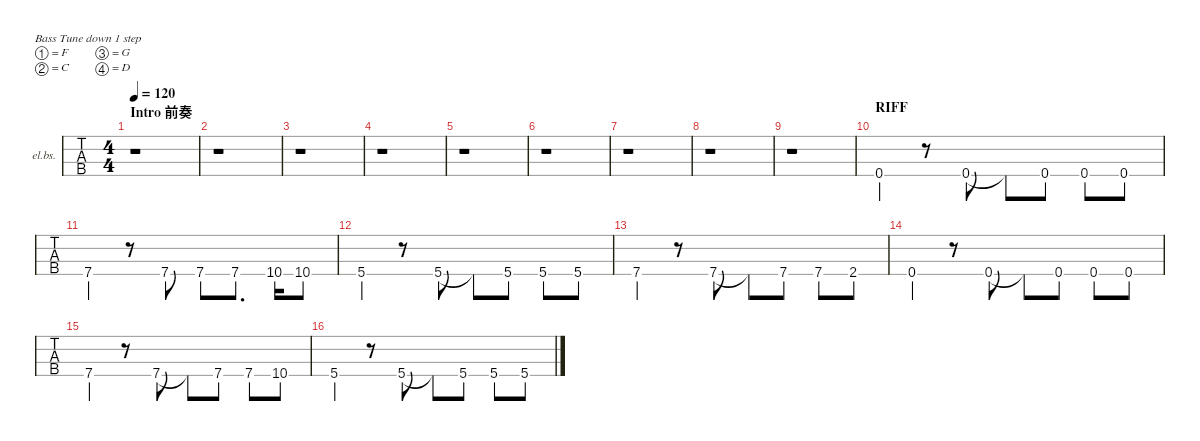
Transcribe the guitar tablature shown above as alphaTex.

\defaultSystemsLayout 4
\hideDynamics
\bracketExtendMode nobrackets
\firstSystemTrackNameOrientation horizontal
\track ("El Bass" "el.bs.") {mute instrument electricbassfinger}
\staff {tabs}
\tuning (F2 C2 G1 D1)
\ts (4 4)
\section ("" "Intro 前奏")
\tempo 120
\clef f4
\ks dminor
r.1{dy ff instrument electricbassfinger} |
r.1 |
r.1 |
r.1 |
r.1 |
r.1 |
r.1 |
r.1 |
r.1 |
\section ("" "RIFF")
0.4{acc forcenatural}.4 r.8 0.4{acc forcenatural}.8{dy fff} 0.4{t acc forcenatural}.8 0.4{acc forcenatural}.8{dy mf} 0.4{acc forcenatural}.8{dy f} 0.4{acc forcenatural}.8 |
7.4{acc forcenatural}.4{dy fff} r.8 7.4{acc forcenatural}.8{dy ff} 7.4{acc forcenatural}.8{dy mf} 7.4{acc forcenatural}.8{d dy f} 10.4{acc forcenatural}.16 10.4{acc forcenatural}.8{dy ff} |
5.4{acc forcenatural}.4{dy fff} r.8 5.4{acc forcenatural}.8{dy ff} 5.4{t acc forcenatural}.8 5.4{acc forcenatural}.8{dy f} 5.4{acc forcenatural}.8{dy mp} 5.4{acc forcenatural}.8{dy mf} |
7.4{acc forcenatural}.4{dy fff} r.8 7.4{acc forcenatural}.8{dy ff} 7.4{t acc forcenatural}.8 7.4{acc forcenatural}.8{dy f} 7.4{acc forcenatural}.8{dy mp} 2.4{acc forcenatural}.8{dy fff} |
0.4{acc forcenatural}.4 r.8 0.4{acc forcenatural}.8 0.4{t acc forcenatural}.8 0.4{acc forcenatural}.8{dy f} 0.4{acc forcenatural}.8{dy mp} 0.4{acc forcenatural}.8{dy f} |
7.4{acc forcenatural}.4{dy fff} r.8 7.4{acc forcenatural}.8{dy ff} 7.4{t acc forcenatural}.8 7.4{acc forcenatural}.8{dy f} 7.4{acc forcenatural}.8{dy p} 10.4{acc forcenatural}.8{dy ff} |
5.4{acc forcenatural}.4{dy fff} r.8 5.4{acc forcenatural}.8{dy ff} 5.4{t acc forcenatural}.8 5.4{acc forcenatural}.8{dy mf} 5.4{acc forcenatural}.8{dy p} 5.4{acc forcenatural}.8{dy f}
